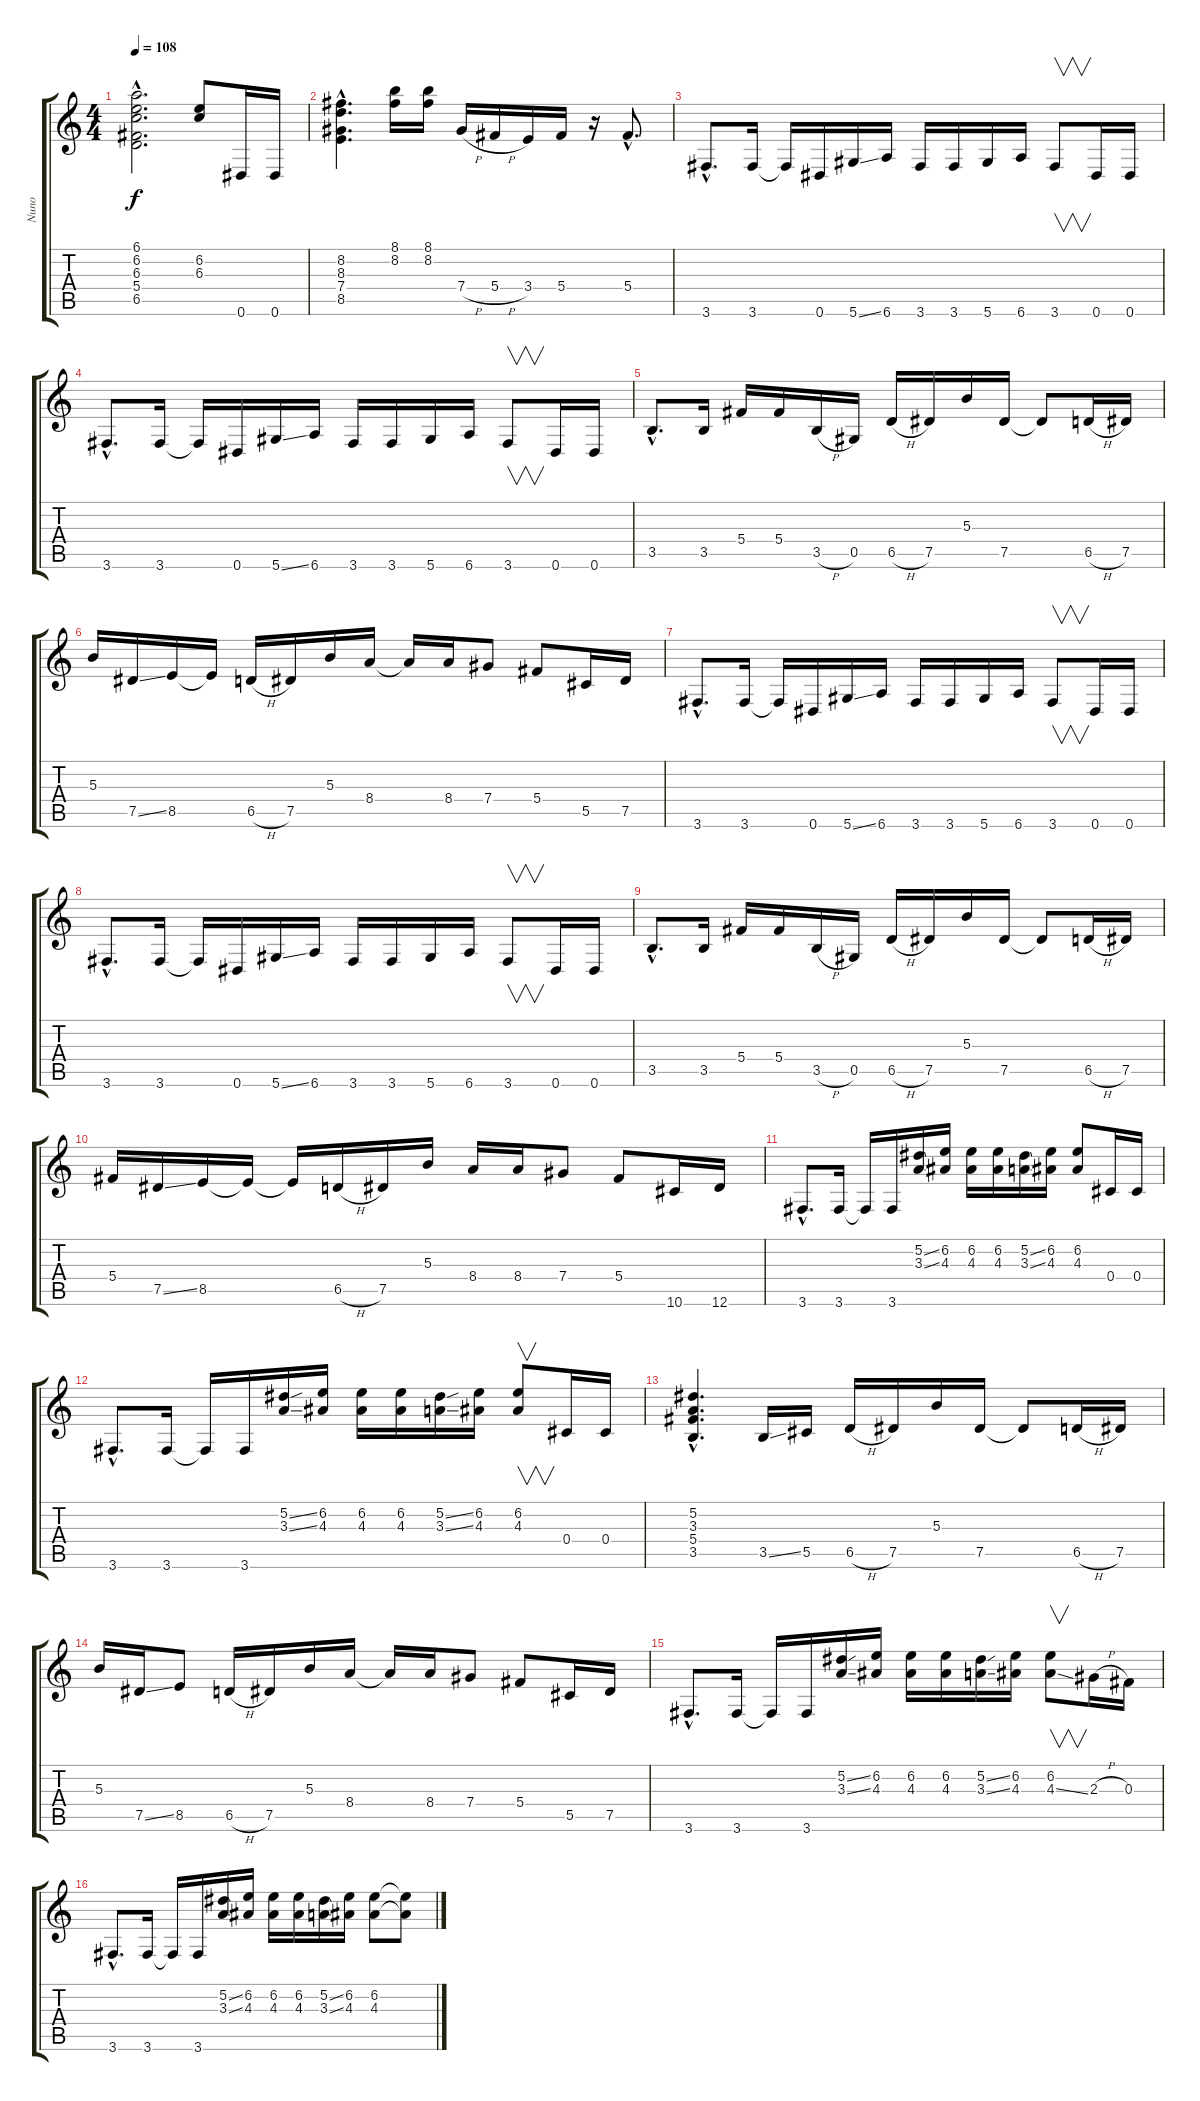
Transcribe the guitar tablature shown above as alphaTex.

\track ("Nuno" "Nuno") {instrument distortionguitar}
\staff {score tabs}
\tuning (Eb4 Bb3 Gb3 Db3 Ab2 Eb2) {hide}
\ts (4 4)
\tempo 108
\clef g2
\ks c
(6.1{hac} 6.2{hac} 6.3{hac} 5.4{hac} 6.5{hac}).2{d dy f} (6.2 6.3).8 0.6.16 0.6.16 |
(8.2{hac} 8.3{hac} 7.4{hac} 8.5{hac}).4{d} (8.1 8.2).16 (8.1 8.2).16 7.4{h}.16 5.4{h}.16 3.4.16 5.4.16 r.16 5.4{hac}.8{d} |
3.6{hac}.8{d} 3.6.16 3.6{t}.16 0.6.16 5.6{ss}.16 6.6.16 3.6.16 3.6.16 5.6.16 6.6.16 3.6.8{v} 0.6.16 0.6.16 |
3.6{hac}.8{d} 3.6.16 3.6{t}.16 0.6.16 5.6{ss}.16 6.6.16 3.6.16 3.6.16 5.6.16 6.6.16 3.6.8{v} 0.6.16 0.6.16 |
3.5{hac}.8{d} 3.5.16 5.4.16 5.4.16 3.5{h}.16 0.5.16 6.5{h}.16 7.5.16 5.3.16 7.5.16 7.5{t}.8 6.5{h}.16 7.5.16 |
5.3.16 7.5{ss}.16 8.5.16 8.5{t}.16 6.5{h}.16 7.5.16 5.3.16 8.4.16 8.4{t}.16 8.4.16 7.4.8 5.4.8 5.5.16 7.5.16 |
3.6{hac}.8{d} 3.6.16 3.6{t}.16 0.6.16 5.6{ss}.16 6.6.16 3.6.16 3.6.16 5.6.16 6.6.16 3.6.8{v} 0.6.16 0.6.16 |
3.6{hac}.8{d} 3.6.16 3.6{t}.16 0.6.16 5.6{ss}.16 6.6.16 3.6.16 3.6.16 5.6.16 6.6.16 3.6.8{v} 0.6.16 0.6.16 |
3.5{hac}.8{d} 3.5.16 5.4.16 5.4.16 3.5{h}.16 0.5.16 6.5{h}.16 7.5.16 5.3.16 7.5.16 7.5{t}.8 6.5{h}.16 7.5.16 |
5.4.16 7.5{ss}.16 8.5.16 8.5{t}.16 8.5{t}.16 6.5{h}.16 7.5.16 5.3.16 8.4.16 8.4.16 7.4.8 5.4.8 10.6.16 12.6.16 |
3.6{hac}.8{d} 3.6.16 3.6{t}.16 3.6.16 (5.2{ss} 3.3{ss}).16 (6.2 4.3).16 (6.2 4.3).16 (6.2 4.3).16 (5.2{ss} 3.3{ss}).16 (6.2 4.3).16 (6.2 4.3).8 0.4.16 0.4.16 |
3.6{hac}.8{d} 3.6.16 3.6{t}.16 3.6.16 (5.2{ss} 3.3{ss}).16 (6.2 4.3).16 (6.2 4.3).16 (6.2 4.3).16 (5.2{ss} 3.3{ss}).16 (6.2 4.3).16 (6.2 4.3).8{v} 0.4.16 0.4.16 |
(5.2{hac} 3.3{hac} 5.4{hac} 3.5{hac}).4{d} 3.5{ss}.16 5.5.16 6.5{h}.16 7.5.16 5.3.16 7.5.16 7.5{t}.8 6.5{h}.16 7.5.16 |
5.3.16 7.5{ss}.16 8.5.8 6.5{h}.16 7.5.16 5.3.16 8.4.16 8.4{t}.16 8.4.16 7.4.8 5.4.8 5.5.16 7.5.16 |
3.6{hac}.8{d} 3.6.16 3.6{t}.16 3.6.16 (5.2{ss} 3.3{ss}).16 (6.2 4.3).16 (6.2 4.3).16 (6.2 4.3).16 (5.2{ss} 3.3{ss}).16 (6.2 4.3).16 (6.2 4.3{ss}).8{v} 2.3{h}.16 0.3.16 |
3.6{hac}.8{d} 3.6.16 3.6{t}.16 3.6.16 (5.2{ss} 3.3{ss}).16 (6.2 4.3).16 (6.2 4.3).16 (6.2 4.3).16 (5.2{ss} 3.3{ss}).16 (6.2 4.3).16 (6.2 4.3).8 (6.2{t} 4.3{t}).8
